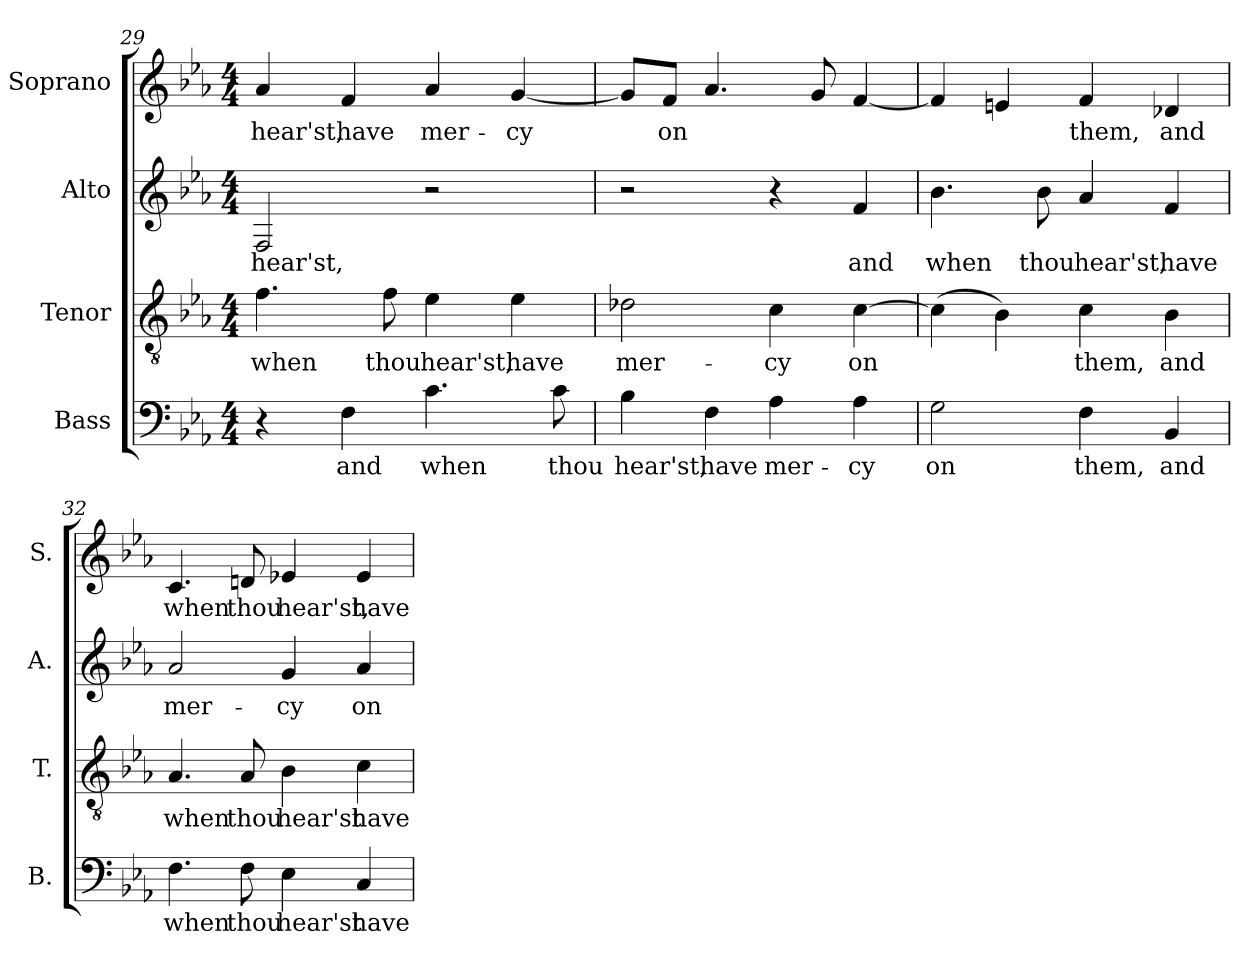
**kern	**text	**kern	**text	**kern	**text	**kern	**text
*part4	*part4	*part3	*part3	*part2	*part2	*part1	*part1
*staff4	*staff4	*staff3	*staff3	*staff2	*staff2	*staff1	*staff1
*I"Bass	*	*I"Tenor	*	*I"Alto	*	*I"Soprano	*
*I'B.	*	*I'T.	*	*I'A.	*	*I'S.	*
*clefF4	*	*clefGv2	*	*clefG2	*	*clefG2	*
*	*	*ITrd7c12	*	*	*	*	*
*k[b-e-a-]	*	*k[b-e-a-]	*	*k[b-e-a-]	*	*k[b-e-a-]	*
*E-:	*	*E-:	*	*E-:	*	*E-:	*
*M4/4	*	*M4/4	*	*M4/4	*	*M4/4	*
=29	=29	=29	=29	=29	=29	=29	=29
!	!	!	!LO:LY:b:color=#000000	!	!	!	!
!	!	!	!	!	!LO:LY:b:color=#000000	!	!
!	!	!	!	!	!	!	!LO:LY:b:color=#000000
4r	.	4.Fi\	when	2Fi/	hear'st,	4a-i/	hear'st,
!	!LO:LY:b:color=#000000	!	!	!	!	!	!
!	!	!	!	!	!	!	!LO:LY:b:color=#000000
4Fi\	and	.	.	.	.	4fi/	have
!	!	!	!LO:LY:b:color=#000000	!	!	!	!
.	.	8Fi\	thou	.	.	.	.
!	!LO:LY:b:color=#000000	!	!	!	!	!	!
!	!	!	!LO:LY:b:color=#000000	!	!	!	!
!	!	!	!	!	!	!	!LO:LY:b:color=#000000
4.ci\	when	4E-i\	hear'st,	2r	.	4a-i/	mer-
!	!	!	!LO:LY:b:color=#000000	!	!	!	!
!	!	!	!	!	!	!	!LO:LY:b:color=#000000
.	.	4E-i\	have	.	.	[4gi/	-cy
!	!LO:LY:b:color=#000000	!	!	!	!	!	!
8ci\	thou	.	.	.	.	.	.
=30	=30	=30	=30	=30	=30	=30	=30
!	!LO:LY:b:color=#000000	!	!	!	!	!	!
!	!	!	!LO:LY:b:color=#000000	!	!	!	!
4B-i\	hear'st,	2D-Xi\	mer-	2r	.	8gi/L]	.
!	!	!	!	!	!	!	!LO:LY:b:color=#000000
.	.	.	.	.	.	8fi/J	on
!	!LO:LY:b:color=#000000	!	!	!	!	!	!
4Fi\	have	.	.	.	.	4.a-i/	.
!	!LO:LY:b:color=#000000	!	!	!	!	!	!
!	!	!	!LO:LY:b:color=#000000	!	!	!	!
4A-i\	mer-	4Ci\	-cy	4r	.	.	.
.	.	.	.	.	.	8gi/	.
!	!LO:LY:b:color=#000000	!	!	!	!	!	!
!	!	!	!LO:LY:b:color=#000000	!	!	!	!
!	!	!	!	!	!LO:LY:b:color=#000000	!	!
4A-i\	-cy	[4Ci\	on	4fi/	and	[4fi/	.
=31	=31	=31	=31	=31	=31	=31	=31
!	!LO:LY:b:color=#000000	!	!	!	!	!	!
!	!	!	!	!	!LO:LY:b:color=#000000	!	!
2Gi\	on	(4Ci\]	.	4.b-i\	when	4fi/]	.
.	.	4BB-i\)	.	.	.	4eni/	.
!	!	!	!	!	!LO:LY:b:color=#000000	!	!
.	.	.	.	8b-i\	thou	.	.
!	!LO:LY:b:color=#000000	!	!	!	!	!	!
!	!	!	!LO:LY:b:color=#000000	!	!	!	!
!	!	!	!	!	!LO:LY:b:color=#000000	!	!
!	!	!	!	!	!	!	!LO:LY:b:color=#000000
4Fi\	them,	4Ci\	them,	4a-i/	hear'st,	4fi/	them,
!	!LO:LY:b:color=#000000	!	!	!	!	!	!
!	!	!	!LO:LY:b:color=#000000	!	!	!	!
!	!	!	!	!	!LO:LY:b:color=#000000	!	!
!	!	!	!	!	!	!	!LO:LY:b:color=#000000
4BB-i/	and	4BB-i\	and	4fi/	have	4d-Xi/	and
!!LO:LB:g=z
=32	=32	=32	=32	=32	=32	=32	=32
!	!LO:LY:b:color=#000000	!	!	!	!	!	!
!	!	!	!LO:LY:b:color=#000000	!	!	!	!
!	!	!	!	!	!LO:LY:b:color=#000000	!	!
!	!	!	!	!	!	!	!LO:LY:b:color=#000000
4.Fi\	when	4.AA-i/	when	2a-i/	mer-	4.ci/	when
!	!LO:LY:b:color=#000000	!	!	!	!	!	!
!	!	!	!LO:LY:b:color=#000000	!	!	!	!
!	!	!	!	!	!	!	!LO:LY:b:color=#000000
8Fi\	thou	8AA-i/	thou	.	.	8dni/	thou
!	!LO:LY:b:color=#000000	!	!	!	!	!	!
!	!	!	!LO:LY:b:color=#000000	!	!	!	!
!	!	!	!	!	!LO:LY:b:color=#000000	!	!
!	!	!	!	!	!	!	!LO:LY:b:color=#000000
4E-i\	hear'st	4BB-i\	hear'st	4gi/	-cy	4e-Xi/	hear'st,
!	!LO:LY:b:color=#000000	!	!	!	!	!	!
!	!	!	!LO:LY:b:color=#000000	!	!	!	!
!	!	!	!	!	!LO:LY:b:color=#000000	!	!
!	!	!	!	!	!	!	!LO:LY:b:color=#000000
4Ci/	have	4Ci\	have	4a-i/	on	4e-i/	have
=	=	=	=	=	=	=	=
*-	*-	*-	*-	*-	*-	*-	*-
